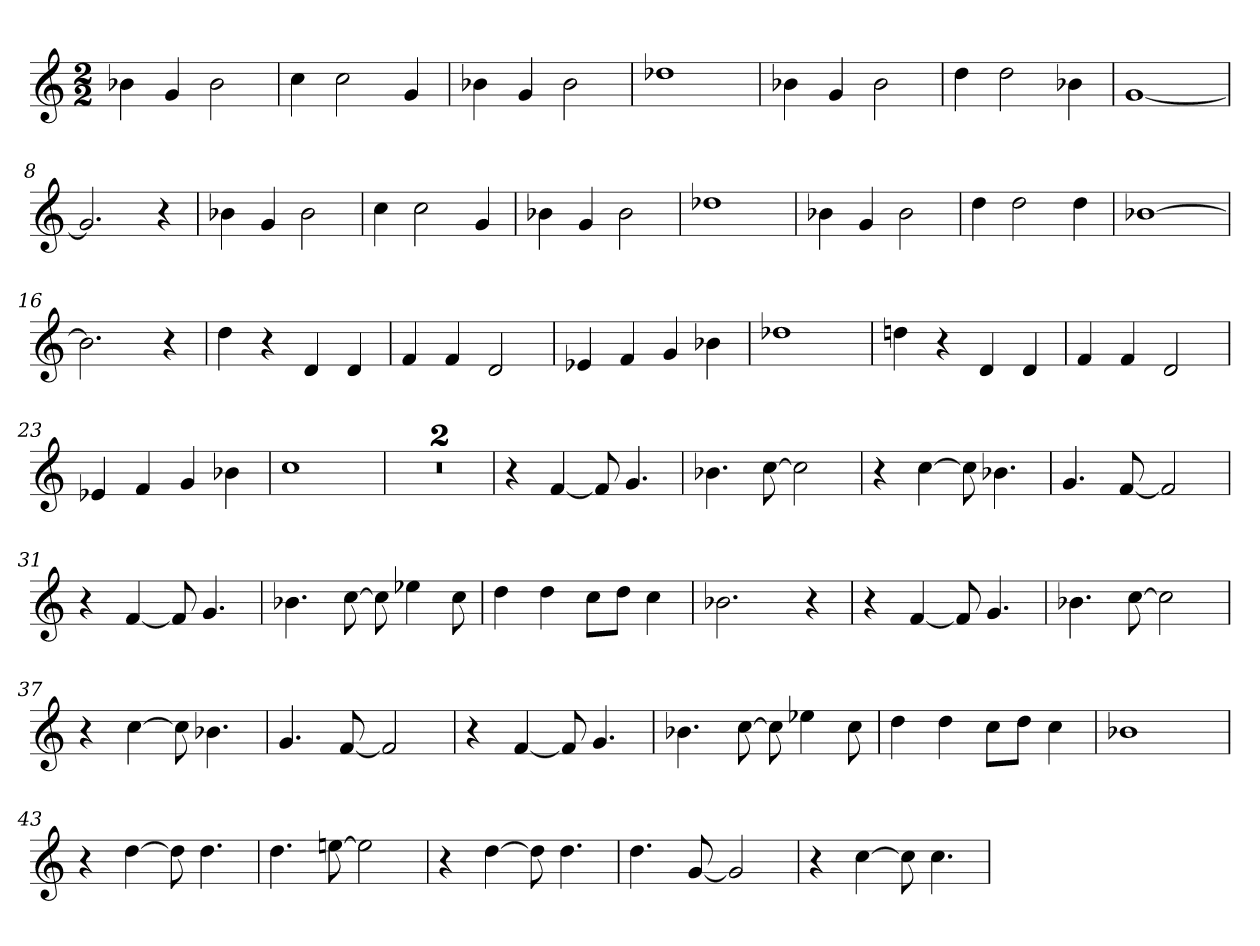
**kern
*part1
*staff1
*M2/2
=1
4b-X
4g
2b-
=2
4cc
2cc
4g
=3
4b-X
4g
2b-
=4
1dd-X
=5
4b-X
4g
2b-
=6
4dd
2dd
4b-X
=7
[1g
=8
2.g]
4r
=9
4b-X
4g
2b-
=10
4cc
2cc
4g
=11
4b-X
4g
2b-
=12
1dd-X
=13
4b-X
4g
2b-
=14
4dd
2dd
4dd
=15
[1b-X
=16
2.b-]
4r
=17
4dd
4r
4d
4d
=18
4f
4f
2d
=19
4e-X
4f
4g
4b-X
=20
1dd-X
=21
4ddn
4r
4d
4d
=22
4f
4f
2d
=23
4e-X
4f
4g
4b-X
=24
1cc
=25
1r
=26
1r
=27
4r
[4f
8f]
4.g
=28
4.b-X
[8cc
2cc]
=29
4r
[4cc
8cc]
4.b-X
=30
4.g
[8f
2f]
=31
4r
[4f
8f]
4.g
=32
4.b-X
[8cc
8cc]
4ee-X
8cc
=33
4dd
4dd
8ccL
8ddJ
4cc
=34
2.b-X
4r
=35
4r
[4f
8f]
4.g
=36
4.b-X
[8cc
2cc]
=37
4r
[4cc
8cc]
4.b-X
=38
4.g
[8f
2f]
=39
4r
[4f
8f]
4.g
=40
4.b-X
[8cc
8cc]
4ee-X
8cc
=41
4dd
4dd
8ccL
8ddJ
4cc
=42
1b-X
=43
4r
[4dd
8dd]
4.dd
=44
4.dd
[8een
2ee]
=45
4r
[4dd
8dd]
4.dd
=46
4.dd
[8g
2g]
=47
4r
[4cc
8cc]
4.cc
=
*-
